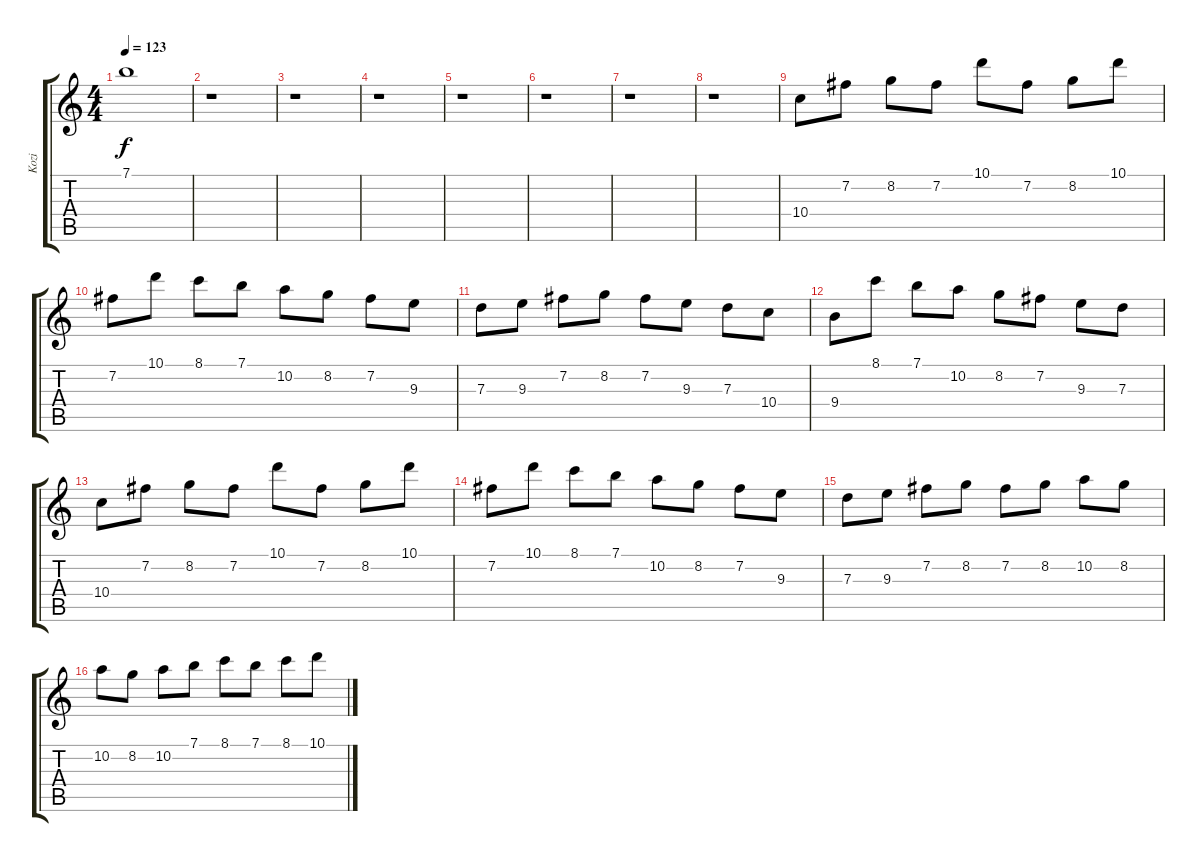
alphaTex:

\track ("Kozi" "Kozi") {instrument acousticguitarnylon}
\staff {score tabs}
\tuning (E4 B3 G3 D3 A2 E2) {hide}
\ts (4 4)
\tempo 123
\clef g2
\ks c
7.1.1{dy f} |
r.1 |
r.1 |
r.1 |
r.1 |
r.1 |
r.1 |
r.1 |
10.4.8 7.2.8 8.2.8 7.2.8 10.1.8 7.2.8 8.2.8 10.1.8 |
7.2.8 10.1.8 8.1.8 7.1.8 10.2.8 8.2.8 7.2.8 9.3.8 |
7.3.8 9.3.8 7.2.8 8.2.8 7.2.8 9.3.8 7.3.8 10.4.8 |
9.4.8 8.1.8 7.1.8 10.2.8 8.2.8 7.2.8 9.3.8 7.3.8 |
10.4.8 7.2.8 8.2.8 7.2.8 10.1.8 7.2.8 8.2.8 10.1.8 |
7.2.8 10.1.8 8.1.8 7.1.8 10.2.8 8.2.8 7.2.8 9.3.8 |
7.3.8 9.3.8 7.2.8 8.2.8 7.2.8 8.2.8 10.2.8 8.2.8 |
10.2.8 8.2.8 10.2.8 7.1.8 8.1.8 7.1.8 8.1.8 10.1.8
